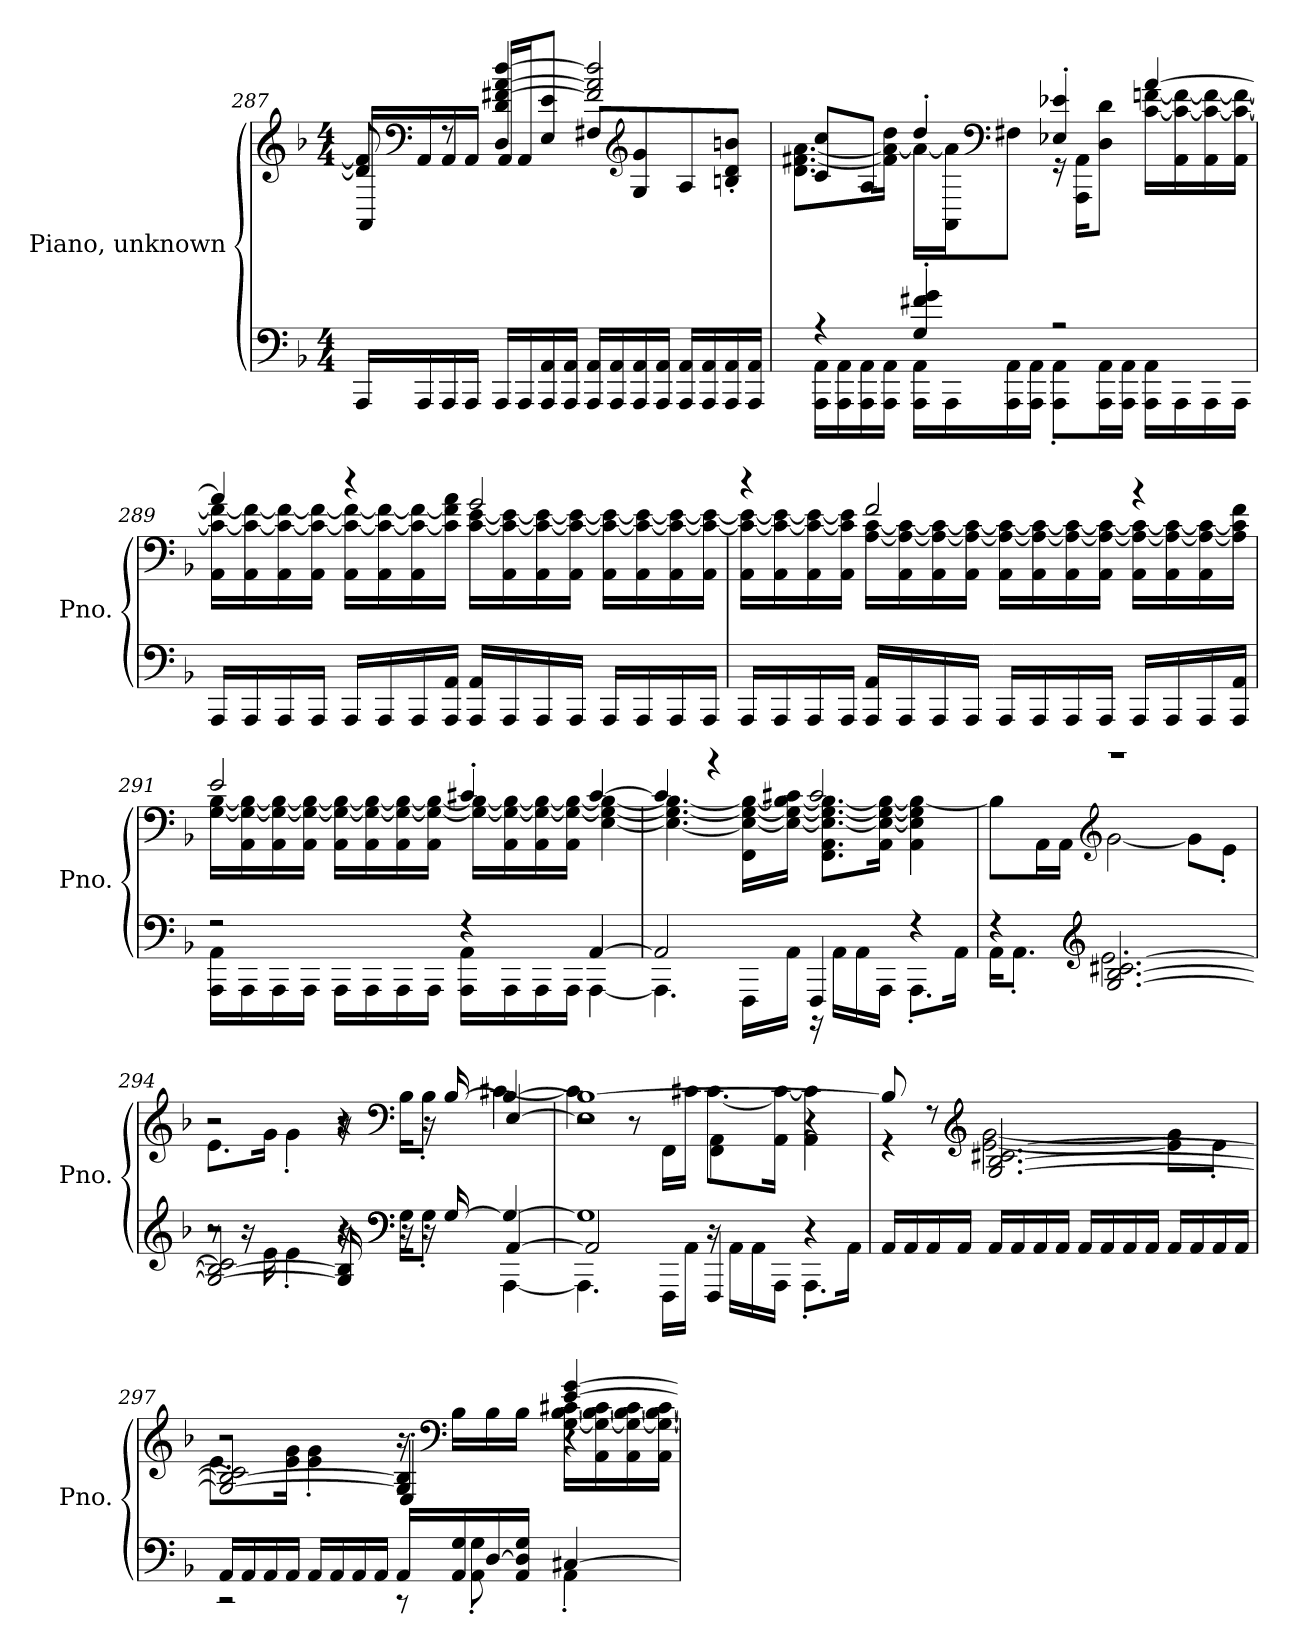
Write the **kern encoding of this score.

**kern	**kern
*part1	*part1
*staff2	*staff1
*I"Piano, unknown	*
*I'Pno.	*
!!LO:LB:g=z
*clefF4	*clefG2
*k[b-]	*k[b-]
*M4/4	*M4/4
=287	=287
*	*^
16AAA/LL	8d/] 8f/]	16AA/LL
*	*clefF4	*
16AAA/	.	16AA/
16AAA/	8r	16AA/
16AAA/JJ	.	16AA/JJ
16AAA/LL	4D/ 4d/ [4f#X/ [4a/ [4dd/	16AA/LL
16AAA/	.	16AA/J
16AAA/ 16AA/	.	8E/ 8e/J
16AAA/ 16AA/JJ	.	.
16AAA/ 16AA/LL	2f#/] 2a/] 2dd/]	8F#X/L
16AAA/ 16AA/	.	.
*	*clefG2	*
16AAA/ 16AA/	.	8G/ 8g/
16AAA/ 16AA/JJ	.	.
16AAA/ 16AA/LL	.	8A/
16AAA/ 16AA/	.	.
16AAA/ 16AA/	.	8Bn/' 8d/' 8bn/'J
16AAA/ 16AA/JJ	.	.
!!LO:LB:g=z	!!
=288	=288	=288
*^	*	*
4r	16AAA\ 16AA\LL	8c/ 8cc/L	8.d\ [8.f#X\ [8.a\L
.	16AAA\ 16AA\	.	.
.	16AAA\ 16AA\	8A/J	.
.	16AAA\ 16AA\JJ	.	16f#\] 16a\_ 16dd\Jk
4G/' 4f#X/' 4g/'	16AAA\ 16AA\LL	4dd'/	16a\LL_
.	16AAA\	.	16AA\ 16a\]J
*	*	*clefF4	*
.	16AAA\ 16AA\	.	8F#X\J
.	16AAA\ 16AA\JJ	.	.
2r	8AAA\' 8AA\'L	4E-X/' 4e-X/'	16r
.	.	.	16AAA\ 16AA\KL
.	16AAA\ 16AA\L	.	8D\ 8d\J
.	16AAA\ 16AA\JJ	.	.
.	16AAA\ 16AA\LL	[4a/	[16c\ [16fn\LL
.	16AAA\	.	16AA\ 16c\_ 16f\_
.	16AAA\	.	16AA\ 16c\_ 16f\_
.	16AAA\JJ	.	16AA\ 16c\_ 16f\_JJ
*v	*v	*	*
!!LO:LB:g=z	!!
=289	=289	=289
16AAA/LL	4a/]	16AA\ 16c\_ 16f\_LL
16AAA/	.	16AA\ 16c\_ 16f\_
16AAA/	.	16AA\ 16c\_ 16f\_
16AAA/JJ	.	16AA\ 16c\_ 16f\_JJ
16AAA/LL	4r	16AA\ 16c\_ 16f\_LL
16AAA/	.	16AA\ 16c\_ 16f\_
16AAA/	.	16AA\ 16c\_ 16f\_
16AAA/ 16AA/JJ	.	16c\] 16f\] 16a\JJ
16AAA/ 16AA/LL	2g/	[16c\ [16e\LL
16AAA/	.	16AA\ 16c\_ 16e\_
16AAA/	.	16AA\ 16c\_ 16e\_
16AAA/JJ	.	16AA\ 16c\_ 16e\_JJ
16AAA/LL	.	16AA\ 16c\_ 16e\_LL
16AAA/	.	16AA\ 16c\_ 16e\_
16AAA/	.	16AA\ 16c\_ 16e\_
16AAA/JJ	.	16AA\ 16c\_ 16e\_JJ
!!LO:LB:g=z	!!
=290	=290	=290
16AAA/LL	4r	16AA\ 16c\_ 16e\_LL
16AAA/	.	16AA\ 16c\_ 16e\_
16AAA/	.	16AA\ 16c\_ 16e\_
16AAA/JJ	.	16AA\ 16c\] 16e\]JJ
16AAA/ 16AA/LL	2f/	[16A\ [16c\LL
16AAA/	.	16AA\ 16A\_ 16c\_
16AAA/	.	16AA\ 16A\_ 16c\_
16AAA/JJ	.	16AA\ 16A\_ 16c\_JJ
16AAA/LL	.	16AA\ 16A\_ 16c\_LL
16AAA/	.	16AA\ 16A\_ 16c\_
16AAA/	.	16AA\ 16A\_ 16c\_
16AAA/JJ	.	16AA\ 16A\_ 16c\_JJ
16AAA/LL	4r	16AA\ 16A\_ 16c\_LL
16AAA/	.	16AA\ 16A\_ 16c\_
16AAA/	.	16AA\ 16A\_ 16c\_
16AAA/ 16AA/JJ	.	16A\] 16c\] 16f\JJ
!!LO:PB:g=z	!!
=291	=291	=291
*^	*	*
2r	16AAA\ 16AA\LL	2e/	[16G\ [16B-\LL
.	16AAA\	.	16AA\ 16G\_ 16B-\_
.	16AAA\	.	16AA\ 16G\_ 16B-\_
.	16AAA\JJ	.	16AA\ 16G\_ 16B-\_JJ
.	16AAA\LL	.	16AA\ 16G\_ 16B-\_LL
.	16AAA\	.	16AA\ 16G\_ 16B-\_
.	16AAA\	.	16AA\ 16G\_ 16B-\_
.	16AAA\JJ	.	16AA\ 16G\_ 16B-\_JJ
4r	16AAA\ 16AA\LL	4c#X'/	16G\_ 16B-\_LL
.	16AAA\	.	16AA\ 16G\_ 16B-\_
.	16AAA\	.	16AA\ 16G\_ 16B-\_
.	16AAA\JJ	.	16AA\ 16G\_ 16B-\_JJ
[4AA/	[4AAA\	[4c#/	[4E\ 4G\_ 4B-\_
=292	=292	=292	=292
2AA/]	4.AAA\]	4c#/]	4.E\_ 4.G\_ 4.B-\_
.	.	4r	.
.	16FFF\LL	.	16FF\ 16E\_ 16G\_ 16B-\_LL
.	16AA\JJ	.	16E\_ 16G\_ 16B-\_ 16c#X\JJ
4FFF/	16r	2c#/	8.FF\ 8.AA\ 8.E\_ 8.G\_ 8.B-\_L
.	16AA\LL	.	.
.	16AA\	.	.
.	16AAA\JJ	.	16AA\ 16E\_ 16G\_ 16B-\_Jk
4r	8.AAA'\L	.	4AA\ 4E\] 4G\] 4B-\_
.	16AA\Jk	.	.
!!LO:LB:g=z	!!
=293	=293	=293	=293
4r	16AA\KL	1r	8B-\L]
.	8.AA'\J	.	.
.	.	.	16AA\L
.	.	.	16AA\JJ
*clefG2	*	*clefG2	*
[2.G/ [2.B-/ [2.c#X/	2.e\	.	[2g\
.	.	.	8g\L]
.	.	.	8e'\J
=294	=294	=294	=294
*	*^	*	*^
2G/_ 2B-/_ 2c#/]	8r	2r	2r	8.e\L	2r
.	16r	.	.	.	.
.	16e\	.	.	16g\Jk	.
.	4e'\	.	.	4g'\	.
16G/] 16B-/]	16r	4r	8r	16r	4r
*clefF4	*	*	*clefF4	*	*
16r	16G\KL	.	.	16B-\KL	.
16r	8G'\J	.	16r	8B-'\J	.
[16G/	.	.	[16B-/	.	.
4G/_	[4AAA\	[4AA/	4B-/_	[4c#X\	[4E/
=295	=295	=295	=295	=295	=295
*	*	*	*	*	*^
1G]	4.AAA\]	2AA/]	1B-_	4c#\]	1E]	2r
.	.	.	.	8r	.	.
.	16FFF\LL	.	.	16FF\LL	.	.
.	16AA\JJ	.	.	16c#X\JJ	.	.
.	16r	4FFF/	.	[8.c#\L	.	4FF\' 4AA\'
.	16AA\LL	.	.	.	.	.
.	16AA\	.	.	.	.	.
.	16AAA\JJ	.	.	16AA\ 16c#\_Jk	.	.
.	8.AAA'\L	4r	.	4AA\ 4c#\]	.	4r
.	16AA\Jk	.	.	.	.	.
*v	*v	*v	*	*	*	*
*	*	*v	*v	*v
!!LO:LB:g=z
=296	=296	=296
16AA/LL	8B-/]	4r
16AA/	.	.
16AA/	8r	.
16AA/JJ	.	.
*	*clefG2	*
16AA/LL	[2.G/ [2.B-/ [2.c#X/	[2e\ [2g\
16AA/	.	.
16AA/	.	.
16AA/JJ	.	.
16AA/LL	.	.
16AA/	.	.
16AA/	.	.
16AA/JJ	.	.
16AA/LL	.	8e\] 8g\]L
16AA/	.	.
16AA/	.	8e'\J
16AA/JJ	.	.
=297	=297	=297
*^	*	*^
16AA/LL	2r	2G/_ 2B-/_ 2c#/]	8.e\L	2r
16AA/	.	.	.	.
16AA/	.	.	.	.
16AA/JJ	.	.	16e\ 16g\Jk	.
16AA/LL	.	.	4e\' 4g\'	.
16AA/	.	.	.	.
16AA/	.	.	.	.
16AA/JJ	.	.	.	.
16AA/LL	8r	4G/] 4B-/]	16r	4E'/
*	*	*clefF4	*	*
16AA/ 16G/	.	.	16B-\LL	.
[16D/	8AA\' 8G\'	.	16B-\	.
16AA/ 16D/] 16G/JJ	.	.	16B-\JJ	.
[4C#X/	4AA'\	[4e/ [4g/	[16G\ [16B-\ [16c#X\LL	4r
.	.	.	16AA\ 16G\_ 16B-\_ 16c#\_	.
.	.	.	16AA\ 16G\_ 16B-\_ 16c#\_	.
.	.	.	16AA\ 16G\_ 16B-\_ 16c#\_JJ	.
*v	*v	*	*	*
*	*v	*v	*v
=	=
*-	*-
